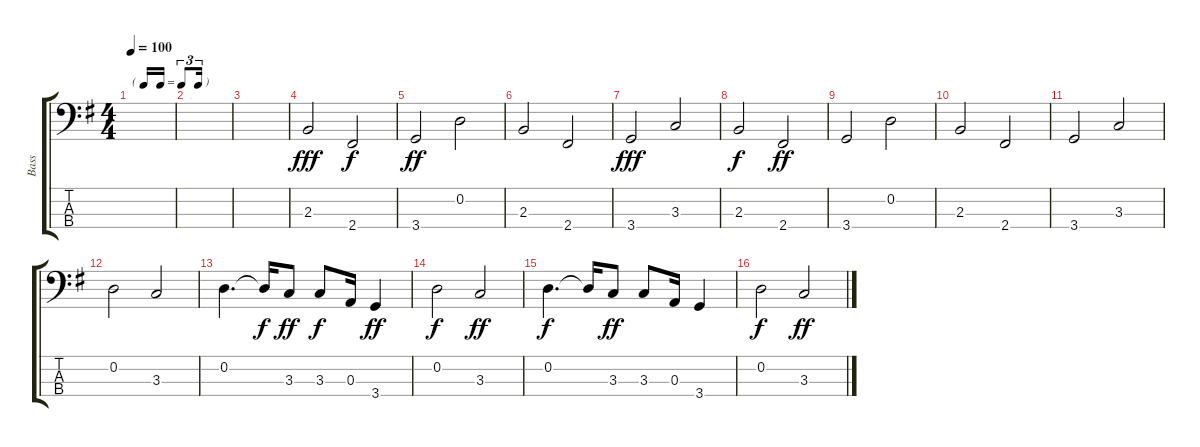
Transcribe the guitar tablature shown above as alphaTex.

\track ("Bass" "Bass") {instrument electricbassfinger}
\staff {score tabs}
\tuning (G2 D2 A1 E1) {hide}
\ts (4 4)
\tf triplet16th
\tempo 100
\clef f4
\ks g
|
|
|
2.3.2{dy fff} 2.4.2{dy f} |
3.4.2{dy ff} 0.2.2 |
2.3.2 2.4.2 |
3.4.2{dy fff} 3.3.2 |
2.3.2{dy f} 2.4.2{dy ff} |
3.4.2 0.2.2 |
2.3.2 2.4.2 |
3.4.2 3.3.2 |
0.2.2 3.3.2 |
0.2.4{d} 0.2{t}.16{dy f} 3.3.8{dy ff} 3.3.8{dy f} 0.3.16 3.4.4{dy ff} |
0.2.2{dy f} 3.3.2{dy ff} |
0.2.4{d dy f} 0.2{t}.16 3.3.8{dy ff} 3.3.8 0.3.16 3.4.4 |
0.2.2{dy f} 3.3.2{dy ff}
